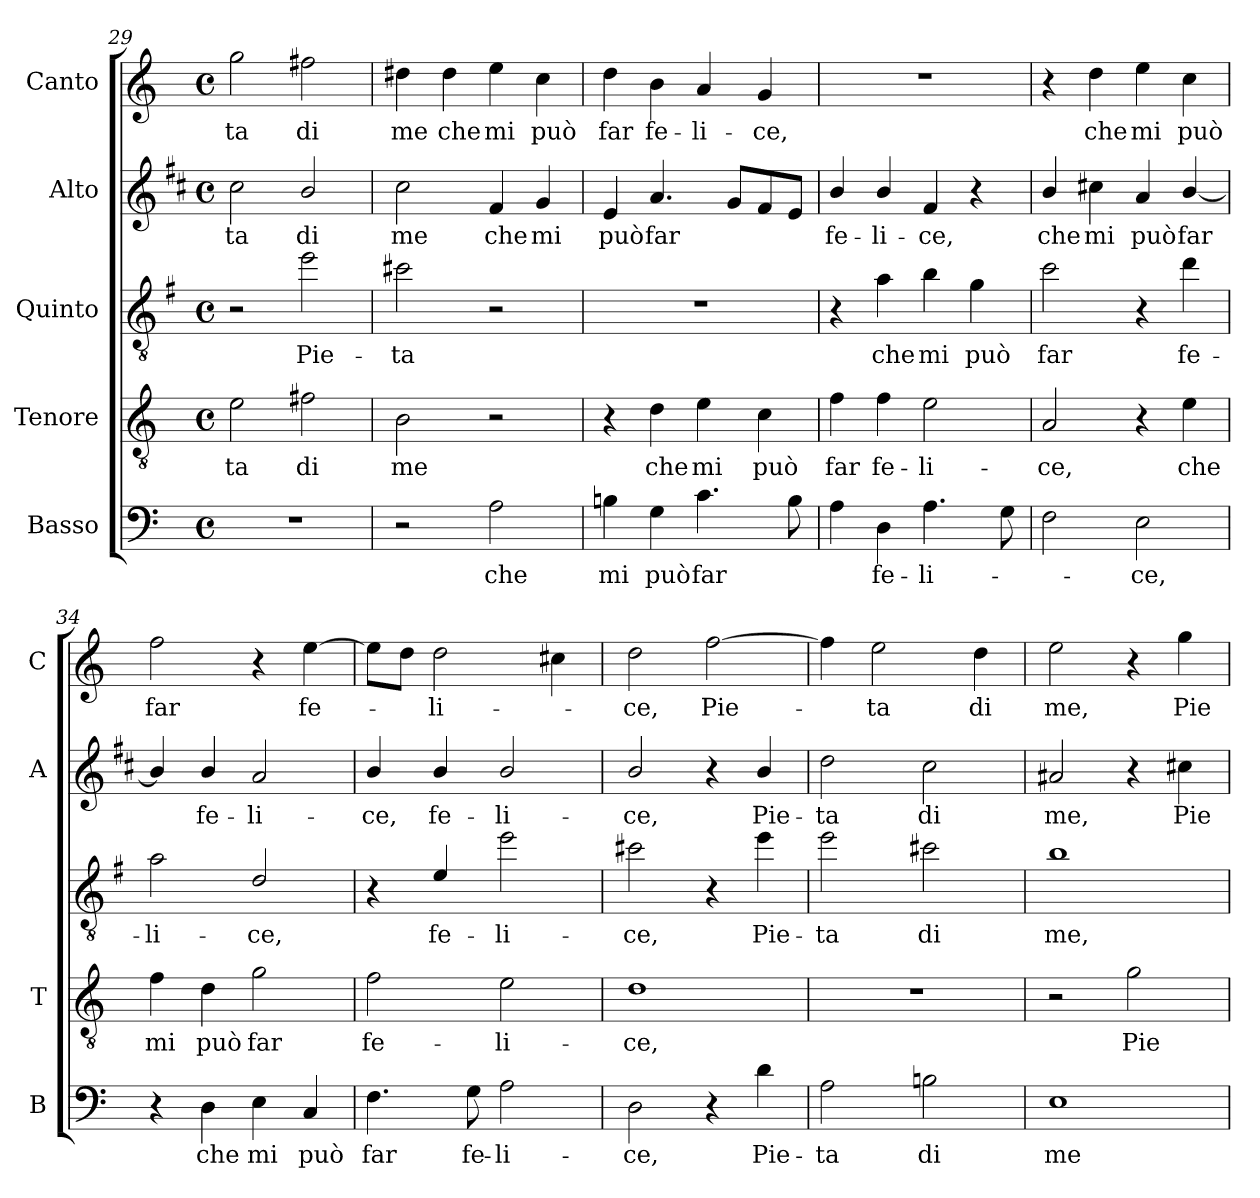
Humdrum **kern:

**kern	**text	**kern	**text	**kern	**text	**kern	**text	**kern	**text
*part5	*part5	*part4	*part4	*part3	*part3	*part2	*part2	*part1	*part1
*staff5	*staff5	*staff4	*staff4	*staff3	*staff3	*staff2	*staff2	*staff1	*staff1
*I"Basso	*	*I"Tenore	*	*I"Quinto	*	*I"Alto	*	*I"Canto	*
*I'B	*	*I'T	*	*	*	*I'A	*	*I'C	*
!!LO:PB:g=z
*clefF4	*	*clefGv2	*	*clefGv2	*	*clefG2	*	*clefG2	*
*	*	*	*	*ITrd4c7	*	*ITrd1c2	*	*	*
*k[]	*	*k[]	*	*k[]	*	*k[]	*	*k[]	*
*C:	*	*C:	*	*C:	*	*C:	*	*C:	*
*M4/4	*	*M4/4	*	*M4/4	*	*M4/4	*	*M4/4	*
*met(c)	*	*met(c)	*	*met(c)	*	*met(c)	*	*met(c)	*
=29	=29	=29	=29	=29	=29	=29	=29	=29	=29
!	!	!	!LO:LY:b	!	!	!	!LO:LY:b	!	!LO:LY:b
1r	.	2e\	-ta	2r	.	2b\	-ta	2gg\	-ta
!	!	!	!LO:LY:b	!	!LO:LY:b	!	!LO:LY:b	!	!LO:LY:b
.	.	2f#X\	di	2a\	Pie-	2a/	di	2ff#X\	di
=30	=30	=30	=30	=30	=30	=30	=30	=30	=30
!	!	!	!LO:LY:b	!	!LO:LY:b	!	!LO:LY:b	!	!LO:LY:b
2r	.	2B\	me	2f#X\	-ta	2b\	me	4dd#X\	me
!	!	!	!	!	!	!	!	!	!LO:LY:b
.	.	.	.	.	.	.	.	4dd#\	che
!	!LO:LY:b	!	!	!	!	!	!LO:LY:b	!	!LO:LY:b
2A\	che	2r	.	2r	.	4e/	che	4ee\	mi
!	!	!	!	!	!	!	!LO:LY:b	!	!LO:LY:b
.	.	.	.	.	.	4f/	mi	4cc\	può
=31	=31	=31	=31	=31	=31	=31	=31	=31	=31
!	!LO:LY:b	!	!	!	!	!	!LO:LY:b	!	!LO:LY:b
4Bni\	mi	4r	.	1r	.	4d/	può	4dd\	far
!	!LO:LY:b	!	!LO:LY:b	!	!	!	!LO:LY:b	!	!LO:LY:b
4G\	può	4d\	che	.	.	4.g/	far	4b\	fe-
!	!LO:LY:b	!	!LO:LY:b	!	!	!	!	!	!LO:LY:b
4.c\	far	4e\	mi	.	.	.	.	4a/	-li-
.	.	.	.	.	.	8f/L	.	.	.
!	!	!	!LO:LY:b	!	!	!	!	!	!LO:LY:b
.	.	4c\	può	.	.	8e/	.	4g/	-ce,
8B\	.	.	.	.	.	8d/J	.	.	.
=32	=32	=32	=32	=32	=32	=32	=32	=32	=32
!	!	!	!LO:LY:b	!	!	!	!LO:LY:b	!	!
4A\	.	4f\	far	4r	.	4a/	fe-	1r	.
!	!LO:LY:b	!	!LO:LY:b	!	!LO:LY:b	!	!LO:LY:b	!	!
4D\	fe-	4f\	fe-	4d\	che	4a/	-li-	.	.
!	!LO:LY:b	!	!LO:LY:b	!	!LO:LY:b	!	!LO:LY:b	!	!
4.A\	-li-	2e\	-li-	4e\	mi	4e/	-ce,	.	.
!	!	!	!	!	!LO:LY:b	!	!	!	!
.	.	.	.	4c\	può	4r	.	.	.
8G\	.	.	.	.	.	.	.	.	.
=33	=33	=33	=33	=33	=33	=33	=33	=33	=33
!	!	!	!LO:LY:b	!	!LO:LY:b	!	!LO:LY:b	!	!
2F\	.	2A/	-ce,	2f\	far	4a/	che	4r	.
!	!	!	!	!	!	!	!LO:LY:b	!	!LO:LY:b
.	.	.	.	.	.	4bni\	mi	4dd\	che
!	!LO:LY:b	!	!	!	!	!	!LO:LY:b	!	!LO:LY:b
2E\	-ce,	4r	.	4r	.	4g/	può	4ee\	mi
!	!	!	!LO:LY:b	!	!LO:LY:b	!	!LO:LY:b	!	!LO:LY:b
.	.	4e\	che	4g\	fe-	[4a/	far	4cc\	può
=34	=34	=34	=34	=34	=34	=34	=34	=34	=34
!	!	!	!LO:LY:b	!	!LO:LY:b	!	!	!	!LO:LY:b
4r	.	4f\	mi	2d\	-li-	4a/]	.	2ff\	far
!	!LO:LY:b	!	!LO:LY:b	!	!	!	!LO:LY:b	!	!
4D\	che	4d\	può	.	.	4a/	fe-	.	.
!	!LO:LY:b	!	!LO:LY:b	!	!LO:LY:b	!	!LO:LY:b	!	!
4E\	mi	2g\	far	2G/	-ce,	2g/	-li-	4r	.
!	!LO:LY:b	!	!	!	!	!	!	!	!LO:LY:b
4C/	può	.	.	.	.	.	.	[4ee\	fe-
=35	=35	=35	=35	=35	=35	=35	=35	=35	=35
!	!LO:LY:b	!	!LO:LY:b	!	!	!	!LO:LY:b	!	!
4.F\	far	2f\	fe-	4r	.	4a/	-ce,	8ee\L]	.
.	.	.	.	.	.	.	.	8dd\J	.
!	!	!	!	!	!LO:LY:b	!	!LO:LY:b	!	!LO:LY:b
.	.	.	.	4A/	fe-	4a/	fe-	2dd\	-li-
!	!LO:LY:b	!	!	!	!	!	!	!	!
8G\	fe-	.	.	.	.	.	.	.	.
!	!LO:LY:b	!	!LO:LY:b	!	!LO:LY:b	!	!LO:LY:b	!	!
2A\	-li-	2e\	-li-	2a\	-li-	2a/	-li-	.	.
.	.	.	.	.	.	.	.	4cc#X\	.
!!LO:LB:g=z
=36	=36	=36	=36	=36	=36	=36	=36	=36	=36
!	!LO:LY:b	!	!LO:LY:b	!	!LO:LY:b	!	!LO:LY:b	!	!LO:LY:b
2D\	-ce,	1d	-ce,	2f#X\	-ce,	2a/	-ce,	2dd\	-ce,
!	!	!	!	!	!	!	!	!	!LO:LY:b
4r	.	.	.	4r	.	4r	.	[2ff\	Pie-
!	!LO:LY:b	!	!	!	!LO:LY:b	!	!LO:LY:b	!	!
4d\	Pie-	.	.	4a\	Pie-	4a/	Pie-	.	.
=37	=37	=37	=37	=37	=37	=37	=37	=37	=37
!	!LO:LY:b	!	!	!	!LO:LY:b	!	!LO:LY:b	!	!
2A\	-ta	1r	.	2a\	-ta	2cc\	-ta	4ff\]	.
!	!	!	!	!	!	!	!	!	!LO:LY:b
.	.	.	.	.	.	.	.	2ee\	-ta
!	!LO:LY:b	!	!	!	!LO:LY:b	!	!LO:LY:b	!	!
2Bni\	di	.	.	2f#X\	di	2b\	di	.	.
!	!	!	!	!	!	!	!	!	!LO:LY:b
.	.	.	.	.	.	.	.	4dd\	di
=38	=38	=38	=38	=38	=38	=38	=38	=38	=38
!	!LO:LY:b	!	!	!	!LO:LY:b	!	!LO:LY:b	!	!LO:LY:b
1E	me	2r	.	1e	me,	2g#X/	me,	2ee\	me,
!	!	!	!LO:LY:b	!	!	!	!	!	!
.	.	2g\	Pie-	.	.	4r	.	4r	.
!	!	!	!	!	!	!	!LO:LY:b	!	!LO:LY:b
.	.	.	.	.	.	4bni\	Pie-	4gg\	Pie-
=	=	=	=	=	=	=	=	=	=
*-	*-	*-	*-	*-	*-	*-	*-	*-	*-
